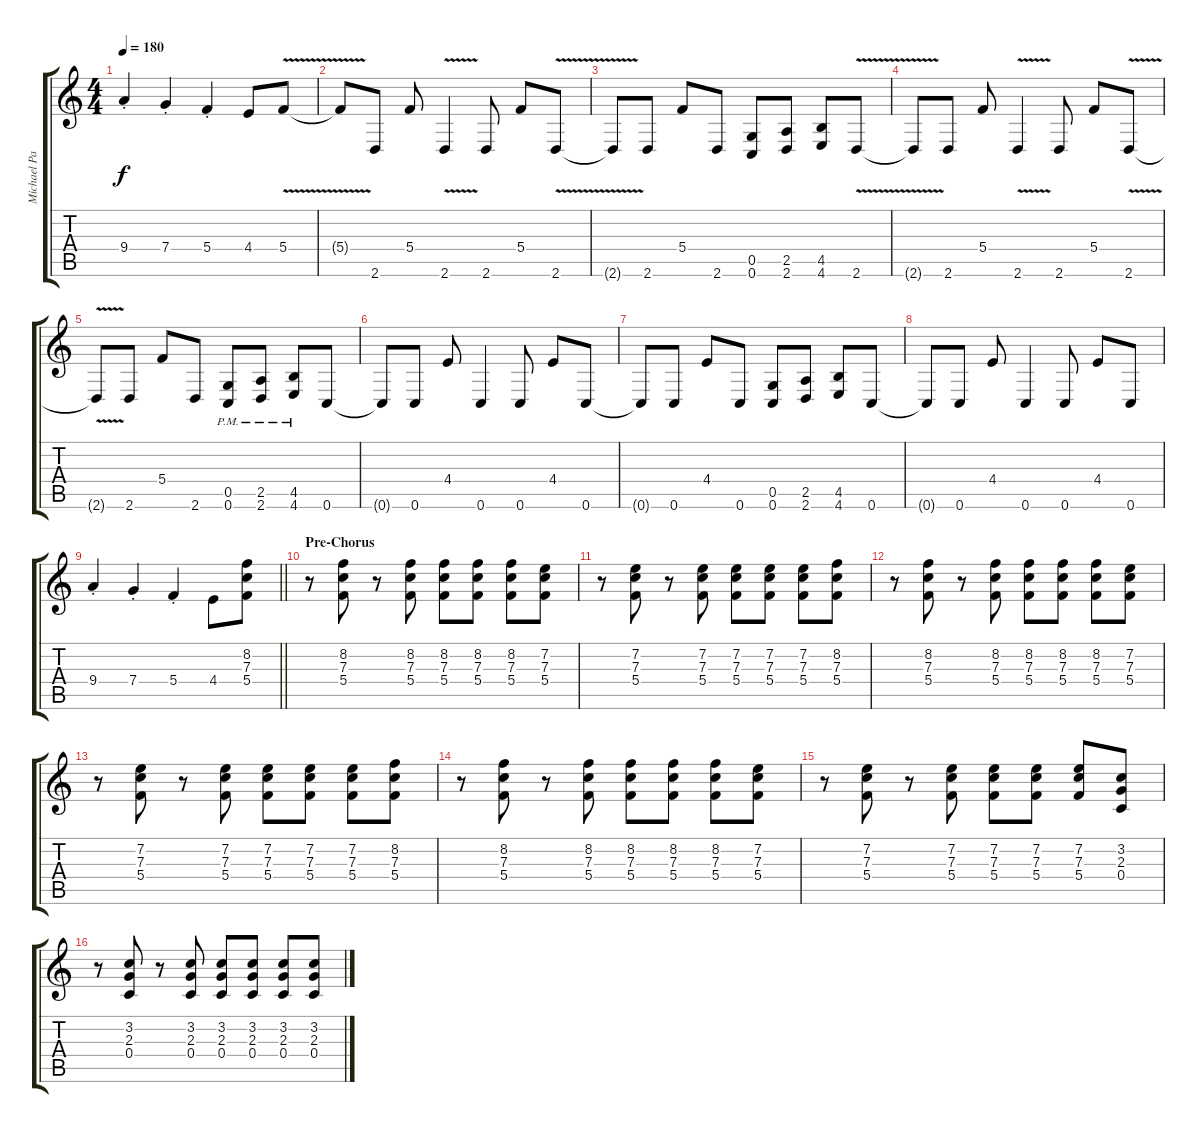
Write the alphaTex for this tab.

\track ("Michael Padget" "Michael Pa") {instrument distortionguitar}
\staff {score tabs}
\tuning (D4 A3 F3 C3 G2 C2) {hide}
\ts (4 4)
\tempo 180
\clef g2
\ks c
9.4{st}.4{dy f} 7.4{st}.4 5.4{st}.4 4.4.8 5.4{v}.8 |
5.4{t}.8 2.6.8 5.4.8 2.6{v}.4 2.6.8 5.4.8 2.6{v}.8 |
2.6{t}.8 2.6.8 5.4.8 2.6.8 (0.5 0.6).8 (2.5 2.6).8 (4.5 4.6).8 2.6{v}.8 |
2.6{t}.8 2.6.8 5.4.8 2.6{v}.4 2.6.8 5.4.8 2.6{v}.8 |
2.6{t}.8 2.6.8 5.4.8 2.6.8 (0.5{pm} 0.6{pm}).8 (2.5{pm} 2.6{pm}).8 (4.5{pm} 4.6{pm}).8 0.6.8 |
0.6{t}.8 0.6.8 4.4.8 0.6.4 0.6.8 4.4.8 0.6.8 |
0.6{t}.8 0.6.8 4.4.8 0.6.8 (0.5 0.6).8 (2.5 2.6).8 (4.5 4.6).8 0.6.8 |
0.6{t}.8 0.6.8 4.4.8 0.6.4 0.6.8 4.4.8 0.6.8 |
\barLineRight lightlight
9.4{st}.4 7.4{st}.4 5.4{st}.4 4.4.8 (8.2 7.3 5.4).8{balance 5} |
\section ("" "Pre-Chorus")
r.8 (8.2 7.3 5.4).8 r.8 (8.2 7.3 5.4).8 (8.2 7.3 5.4).8 (8.2 7.3 5.4).8 (8.2 7.3 5.4).8 (7.2 7.3 5.4).8 |
r.8 (7.2 7.3 5.4).8 r.8 (7.2 7.3 5.4).8 (7.2 7.3 5.4).8 (7.2 7.3 5.4).8 (7.2 7.3 5.4).8 (8.2 7.3 5.4).8 |
r.8 (8.2 7.3 5.4).8 r.8 (8.2 7.3 5.4).8 (8.2 7.3 5.4).8 (8.2 7.3 5.4).8 (8.2 7.3 5.4).8 (7.2 7.3 5.4).8 |
r.8 (7.2 7.3 5.4).8 r.8 (7.2 7.3 5.4).8 (7.2 7.3 5.4).8 (7.2 7.3 5.4).8 (7.2 7.3 5.4).8 (8.2 7.3 5.4).8 |
r.8 (8.2 7.3 5.4).8 r.8 (8.2 7.3 5.4).8 (8.2 7.3 5.4).8 (8.2 7.3 5.4).8 (8.2 7.3 5.4).8 (7.2 7.3 5.4).8 |
r.8 (7.2 7.3 5.4).8 r.8 (7.2 7.3 5.4).8 (7.2 7.3 5.4).8 (7.2 7.3 5.4).8 (7.2 7.3 5.4).8 (3.2 2.3 0.4).8 |
r.8 (3.2 2.3 0.4).8 r.8 (3.2 2.3 0.4).8 (3.2 2.3 0.4).8 (3.2 2.3 0.4).8 (3.2 2.3 0.4).8 (3.2 2.3 0.4).8
